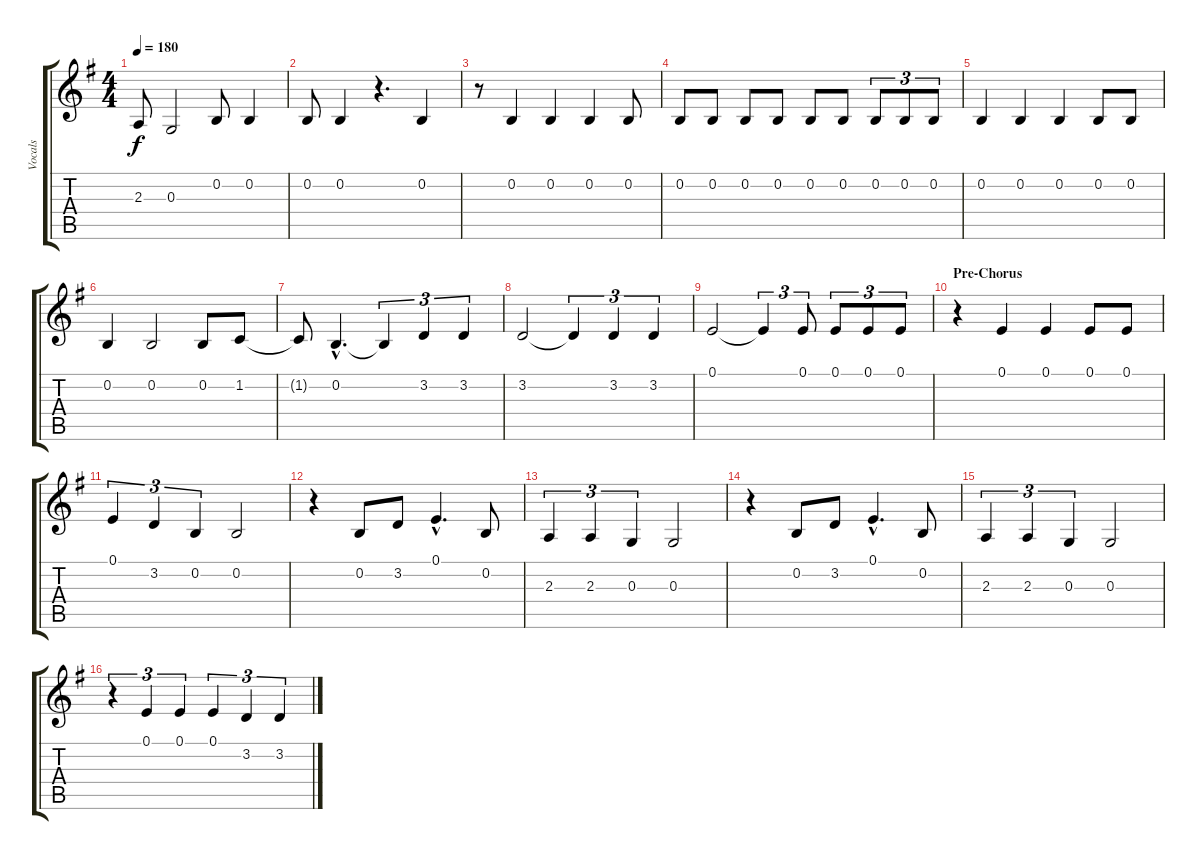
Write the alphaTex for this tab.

\track ("Vocals" "Vocals") {instrument reedorgan}
\staff {score tabs}
\tuning (E4 B3 G3 D3 A2 E2) {hide}
\ts (4 4)
\tempo 180
\clef g2
\ks eminor
2.3{t}.8{dy f} 0.3.2 0.2.8 0.2.4 |
0.2.8 0.2.4 r.4{d} 0.2.4 |
r.8 0.2.4 0.2.4 0.2.4 0.2.8 |
0.2.8 0.2.8 0.2.8 0.2.8 0.2.8 0.2.8 0.2.8{tu (3 2)} 0.2.8{tu (3 2)} 0.2.8{tu (3 2)} |
0.2.4 0.2.4 0.2.4 0.2.8 0.2.8 |
0.2.4 0.2.2 0.2.8 1.2.8 |
1.2{t}.8 0.2{hac}.4{d} 0.2{t}.4{tu (3 2)} 3.2.4{tu (3 2)} 3.2.4{tu (3 2)} |
3.2.2 3.2{t}.4{tu (3 2)} 3.2.4{tu (3 2)} 3.2.4{tu (3 2)} |
0.1.2 0.1{t}.4{tu (3 2)} 0.1.8{tu (3 2)} 0.1.8{tu (3 2)} 0.1.8{tu (3 2)} 0.1.8{tu (3 2)} |
\section ("" "Pre-Chorus")
r.4 0.1.4 0.1.4 0.1.8 0.1.8 |
0.1.4{tu (3 2)} 3.2.4{tu (3 2)} 0.2.4{tu (3 2)} 0.2.2 |
r.4 0.2.8 3.2.8 0.1{hac}.4{d} 0.2.8 |
2.3.4{tu (3 2)} 2.3.4{tu (3 2)} 0.3.4{tu (3 2)} 0.3.2 |
r.4 0.2.8 3.2.8 0.1{hac}.4{d} 0.2.8 |
2.3.4{tu (3 2)} 2.3.4{tu (3 2)} 0.3.4{tu (3 2)} 0.3.2 |
r.4{tu (3 2)} 0.1.4{tu (3 2)} 0.1.4{tu (3 2)} 0.1.4{tu (3 2)} 3.2.4{tu (3 2)} 3.2.4{tu (3 2)}
